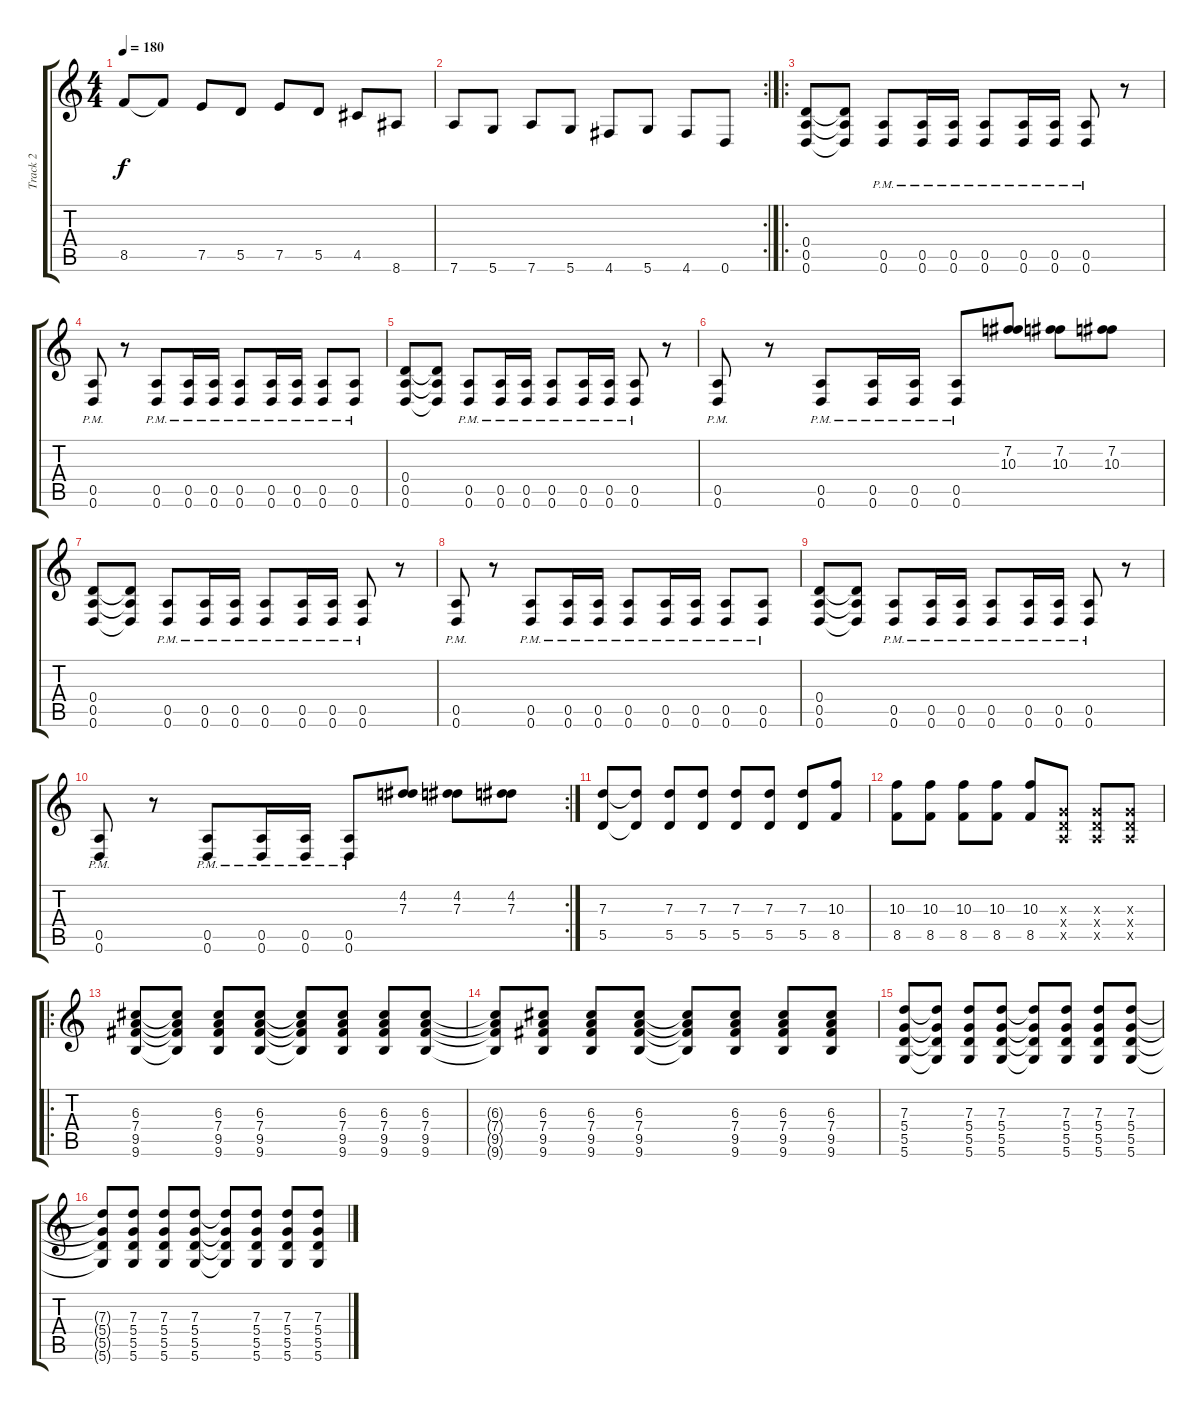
\track ("Track 2" "Track 2") {instrument distortionguitar}
\staff {score tabs}
\tuning (E4 B3 G3 D3 A2 D2) {hide}
\ts (4 4)
\tempo 180
\clef g2
\ks c
8.5.8{dy f} 8.5{t}.8 7.5.8 5.5.8 7.5.8 5.5.8 4.5.8 8.6.8 |
\rc 2
7.6.8 5.6.8 7.6.8 5.6.8 4.6.8 5.6.8 4.6.8 0.6.8 |
\ro
(0.4 0.5 0.6).8 (0.4{t} 0.5{t} 0.6{t}).8 (0.5{pm} 0.6{pm}).8 (0.5{pm} 0.6{pm}).16 (0.5{pm} 0.6{pm}).16 (0.5{pm} 0.6{pm}).8 (0.5{pm} 0.6{pm}).16 (0.5{pm} 0.6{pm}).16 (0.5{pm} 0.6{pm}).8 r.8 |
(0.5{pm} 0.6{pm}).8 r.8 (0.5{pm} 0.6{pm}).8 (0.5{pm} 0.6{pm}).16 (0.5{pm} 0.6{pm}).16 (0.5{pm} 0.6{pm}).8 (0.5{pm} 0.6{pm}).16 (0.5{pm} 0.6{pm}).16 (0.5{pm} 0.6{pm}).8 (0.5{pm} 0.6{pm}).8 |
(0.4 0.5 0.6).8 (0.4{t} 0.5{t} 0.6{t}).8 (0.5{pm} 0.6{pm}).8 (0.5{pm} 0.6{pm}).16 (0.5{pm} 0.6{pm}).16 (0.5{pm} 0.6{pm}).8 (0.5{pm} 0.6{pm}).16 (0.5{pm} 0.6{pm}).16 (0.5{pm} 0.6{pm}).8 r.8 |
(0.5{pm} 0.6{pm}).8 r.8 (0.5{pm} 0.6{pm}).8 (0.5{pm} 0.6{pm}).16 (0.5{pm} 0.6{pm}).16 (0.5{pm} 0.6{pm}).8 (7.2 10.3).8 (7.2 10.3).8 (7.2 10.3).8 |
(0.4 0.5 0.6).8 (0.4{t} 0.5{t} 0.6{t}).8 (0.5{pm} 0.6{pm}).8 (0.5{pm} 0.6{pm}).16 (0.5{pm} 0.6{pm}).16 (0.5{pm} 0.6{pm}).8 (0.5{pm} 0.6{pm}).16 (0.5{pm} 0.6{pm}).16 (0.5{pm} 0.6{pm}).8 r.8 |
(0.5{pm} 0.6{pm}).8 r.8 (0.5{pm} 0.6{pm}).8 (0.5{pm} 0.6{pm}).16 (0.5{pm} 0.6{pm}).16 (0.5{pm} 0.6{pm}).8 (0.5{pm} 0.6{pm}).16 (0.5{pm} 0.6{pm}).16 (0.5{pm} 0.6{pm}).8 (0.5{pm} 0.6{pm}).8 |
(0.4 0.5 0.6).8 (0.4{t} 0.5{t} 0.6{t}).8 (0.5{pm} 0.6{pm}).8 (0.5{pm} 0.6{pm}).16 (0.5{pm} 0.6{pm}).16 (0.5{pm} 0.6{pm}).8 (0.5{pm} 0.6{pm}).16 (0.5{pm} 0.6{pm}).16 (0.5{pm} 0.6{pm}).8 r.8 |
\rc 2
(0.5{pm} 0.6{pm}).8 r.8 (0.5{pm} 0.6{pm}).8 (0.5{pm} 0.6{pm}).16 (0.5{pm} 0.6{pm}).16 (0.5{pm} 0.6{pm}).8 (4.2 7.3).8 (4.2 7.3).8 (4.2 7.3).8 |
(7.3 5.5).8 (7.3{t} 5.5{t}).8 (7.3 5.5).8 (7.3 5.5).8 (7.3 5.5).8 (7.3 5.5).8 (7.3 5.5).8 (10.3 8.5).8 |
(10.3 8.5).8 (10.3 8.5).8 (10.3 8.5).8 (10.3 8.5).8 (10.3 8.5).8 (0.3{x} 0.4{x} 0.5{x}).8 (0.3{x} 0.4{x} 0.5{x}).8 (0.3{x} 0.4{x} 0.5{x}).8 |
\ro
(6.3 7.4 9.5 9.6).8 (6.3{t} 7.4{t} 9.5{t} 9.6{t}).8 (6.3 7.4 9.5 9.6).8 (6.3 7.4 9.5 9.6).8 (6.3{t} 7.4{t} 9.5{t} 9.6{t}).8 (6.3 7.4 9.5 9.6).8 (6.3 7.4 9.5 9.6).8 (6.3 7.4 9.5 9.6).8 |
(6.3{t} 7.4{t} 9.5{t} 9.6{t}).8 (6.3 7.4 9.5 9.6).8 (6.3 7.4 9.5 9.6).8 (6.3 7.4 9.5 9.6).8 (6.3{t} 7.4{t} 9.5{t} 9.6{t}).8 (6.3 7.4 9.5 9.6).8 (6.3 7.4 9.5 9.6).8 (6.3 7.4 9.5 9.6).8 |
(7.3 5.4 5.5 5.6).8 (7.3{t} 5.4{t} 5.5{t} 5.6{t}).8 (7.3 5.4 5.5 5.6).8 (7.3 5.4 5.5 5.6).8 (7.3{t} 5.4{t} 5.5{t} 5.6{t}).8 (7.3 5.4 5.5 5.6).8 (7.3 5.4 5.5 5.6).8 (7.3 5.4 5.5 5.6).8 |
(7.3{t} 5.4{t} 5.5{t} 5.6{t}).8 (7.3 5.4 5.5 5.6).8 (7.3 5.4 5.5 5.6).8 (7.3 5.4 5.5 5.6).8 (7.3{t} 5.4{t} 5.5{t} 5.6{t}).8 (7.3 5.4 5.5 5.6).8 (7.3 5.4 5.5 5.6).8 (7.3 5.4 5.5 5.6).8
